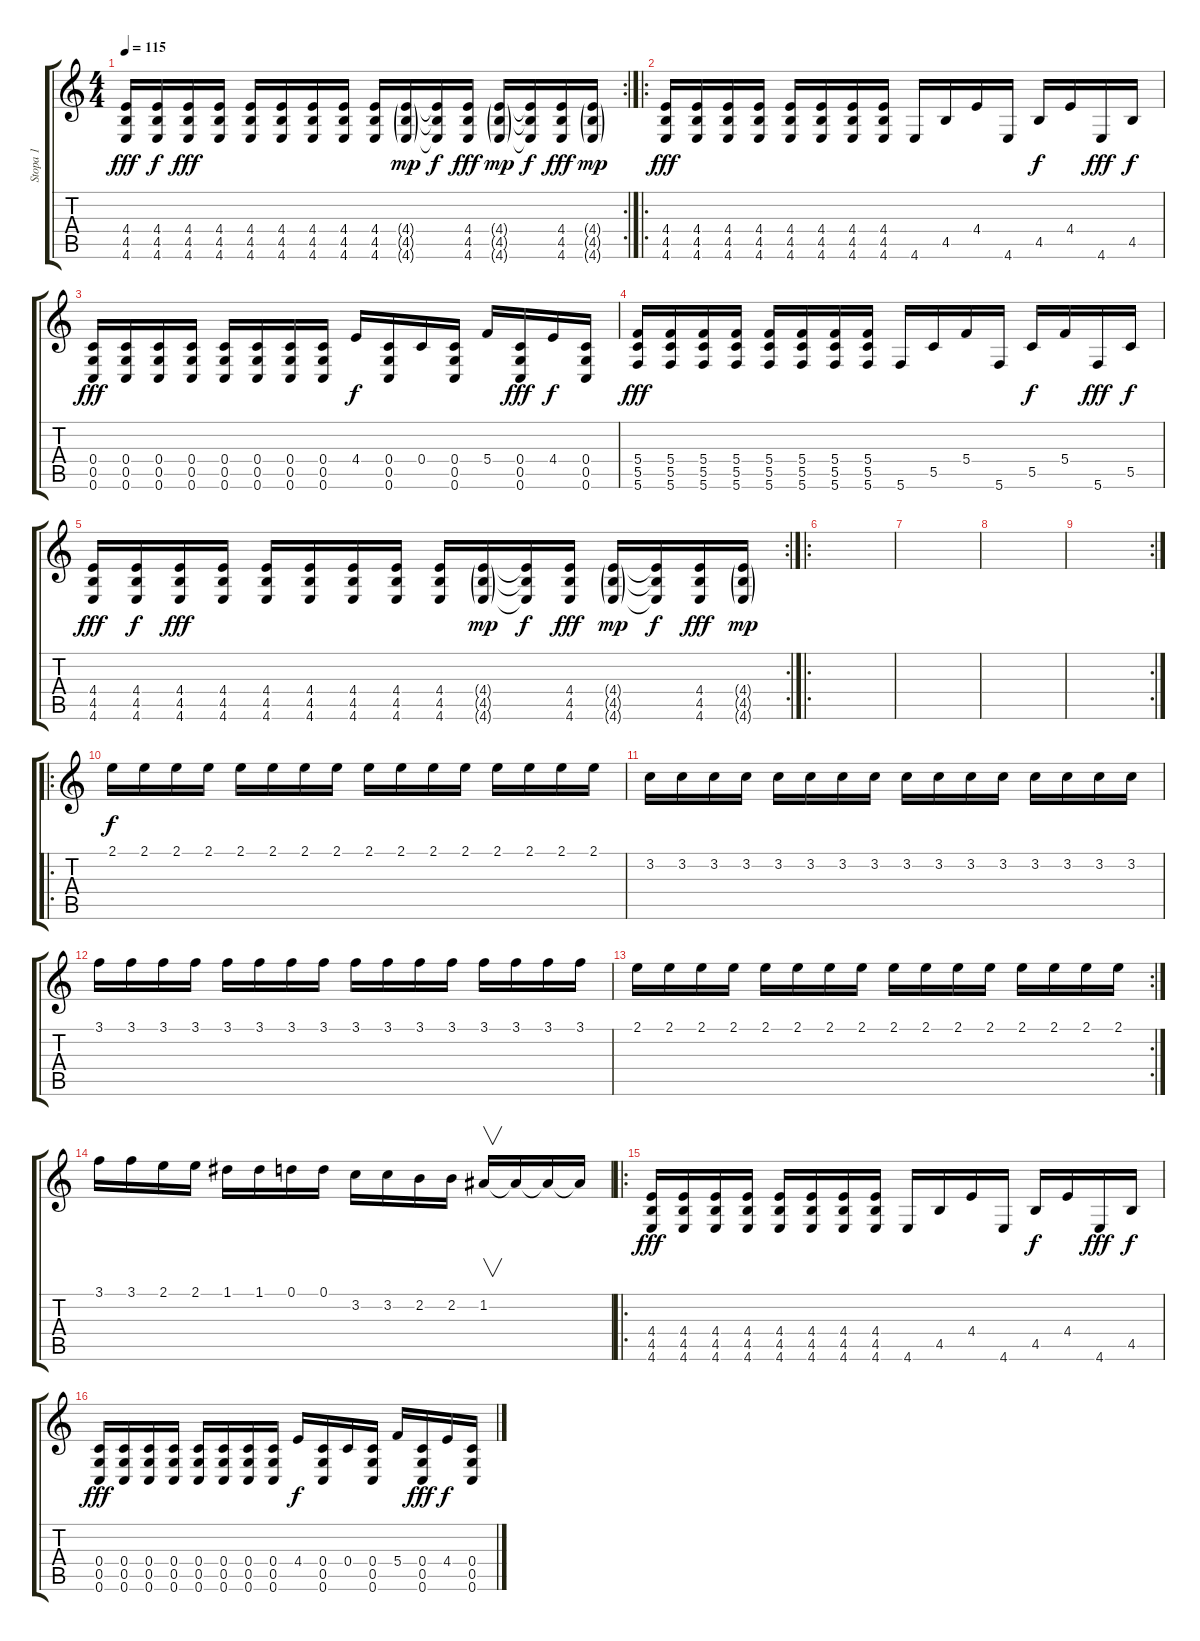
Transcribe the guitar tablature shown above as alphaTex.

\track ("Stopa 1" "Stopa 1") {instrument distortionguitar}
\staff {score tabs}
\tuning (D4 A3 F3 C3 G2 C2) {hide}
\rc 2
\ts (4 4)
\tempo 115
\clef g2
\ks c
(4.4 4.5 4.6).16{dy fff} (4.4 4.5 4.6).16{dy f} (4.4 4.5 4.6).16{dy fff} (4.4 4.5 4.6).16 (4.4 4.5 4.6).16 (4.4 4.5 4.6).16 (4.4 4.5 4.6).16 (4.4 4.5 4.6).16 (4.4 4.5 4.6).16 (4.4{g} 4.5{g} 4.6{g}).16{dy mp} (4.4{t} 4.5{t} 4.6{t}).16{dy f} (4.4 4.5 4.6).16{dy fff} (4.4{g} 4.5{g} 4.6{g}).16{dy mp} (4.4{t} 4.5{t} 4.6{t}).16{dy f} (4.4 4.5 4.6).16{dy fff} (4.4{g} 4.5{g} 4.6{g}).16{dy mp} |
\ro
(4.4 4.5 4.6).16{dy fff volume 16 instrument distortionguitar} (4.4 4.5 4.6).16 (4.4 4.5 4.6).16 (4.4 4.5 4.6).16 (4.4 4.5 4.6).16 (4.4 4.5 4.6).16 (4.4 4.5 4.6).16 (4.4 4.5 4.6).16 4.6.16 4.5.16 4.4.16 4.6.16 4.5.16{dy f} 4.4.16 4.6.16{dy fff} 4.5.16{dy f} |
(0.4 0.5 0.6).16{dy fff} (0.4 0.5 0.6).16 (0.4 0.5 0.6).16 (0.4 0.5 0.6).16 (0.4 0.5 0.6).16 (0.4 0.5 0.6).16 (0.4 0.5 0.6).16 (0.4 0.5 0.6).16 4.4.16{dy f} (0.4 0.5 0.6).16 0.4.16 (0.4 0.5 0.6).16 5.4.16 (0.4 0.5 0.6).16{dy fff} 4.4.16{dy f} (0.4 0.5 0.6).16 |
(5.4 5.5 5.6).16{dy fff} (5.4 5.5 5.6).16 (5.4 5.5 5.6).16 (5.4 5.5 5.6).16 (5.4 5.5 5.6).16 (5.4 5.5 5.6).16 (5.4 5.5 5.6).16 (5.4 5.5 5.6).16 5.6.16 5.5.16 5.4.16 5.6.16 5.5.16{dy f} 5.4.16 5.6.16{dy fff} 5.5.16{dy f} |
\rc 2
(4.4 4.5 4.6).16{dy fff} (4.4 4.5 4.6).16{dy f} (4.4 4.5 4.6).16{dy fff} (4.4 4.5 4.6).16 (4.4 4.5 4.6).16 (4.4 4.5 4.6).16 (4.4 4.5 4.6).16 (4.4 4.5 4.6).16 (4.4 4.5 4.6).16 (4.4{g} 4.5{g} 4.6{g}).16{dy mp} (4.4{t} 4.5{t} 4.6{t}).16{dy f} (4.4 4.5 4.6).16{dy fff} (4.4{g} 4.5{g} 4.6{g}).16{dy mp} (4.4{t} 4.5{t} 4.6{t}).16{dy f} (4.4 4.5 4.6).16{dy fff} (4.4{g} 4.5{g} 4.6{g}).16{dy mp} |
\ro
|
|
|
\rc 2
|
\ro
2.1.16{dy f volume 9 instrument overdrivenguitar} 2.1.16 2.1.16 2.1.16 2.1.16 2.1.16 2.1.16 2.1.16 2.1.16 2.1.16 2.1.16 2.1.16 2.1.16 2.1.16 2.1.16 2.1.16 |
3.2.16 3.2.16 3.2.16 3.2.16 3.2.16 3.2.16 3.2.16 3.2.16 3.2.16 3.2.16 3.2.16 3.2.16 3.2.16 3.2.16 3.2.16 3.2.16 |
3.1.16 3.1.16 3.1.16 3.1.16 3.1.16 3.1.16 3.1.16 3.1.16 3.1.16 3.1.16 3.1.16 3.1.16 3.1.16 3.1.16 3.1.16 3.1.16 |
\rc 2
2.1.16 2.1.16 2.1.16 2.1.16 2.1.16 2.1.16 2.1.16 2.1.16 2.1.16 2.1.16 2.1.16 2.1.16 2.1.16 2.1.16 2.1.16 2.1.16 |
3.1.16{volume 16 instrument distortionguitar} 3.1.16 2.1.16 2.1.16 1.1.16 1.1.16 0.1.16 0.1.16 3.2.16 3.2.16 2.2.16 2.2.16 1.2.16{v} 1.2{t}.16 1.2{t}.16 1.2{t}.16 |
\ro
(4.4 4.5 4.6).16{dy fff volume 16 instrument distortionguitar} (4.4 4.5 4.6).16 (4.4 4.5 4.6).16 (4.4 4.5 4.6).16 (4.4 4.5 4.6).16 (4.4 4.5 4.6).16 (4.4 4.5 4.6).16 (4.4 4.5 4.6).16 4.6.16 4.5.16 4.4.16 4.6.16 4.5.16{dy f} 4.4.16 4.6.16{dy fff} 4.5.16{dy f} |
(0.4 0.5 0.6).16{dy fff} (0.4 0.5 0.6).16 (0.4 0.5 0.6).16 (0.4 0.5 0.6).16 (0.4 0.5 0.6).16 (0.4 0.5 0.6).16 (0.4 0.5 0.6).16 (0.4 0.5 0.6).16 4.4.16{dy f} (0.4 0.5 0.6).16 0.4.16 (0.4 0.5 0.6).16 5.4.16 (0.4 0.5 0.6).16{dy fff} 4.4.16{dy f} (0.4 0.5 0.6).16
